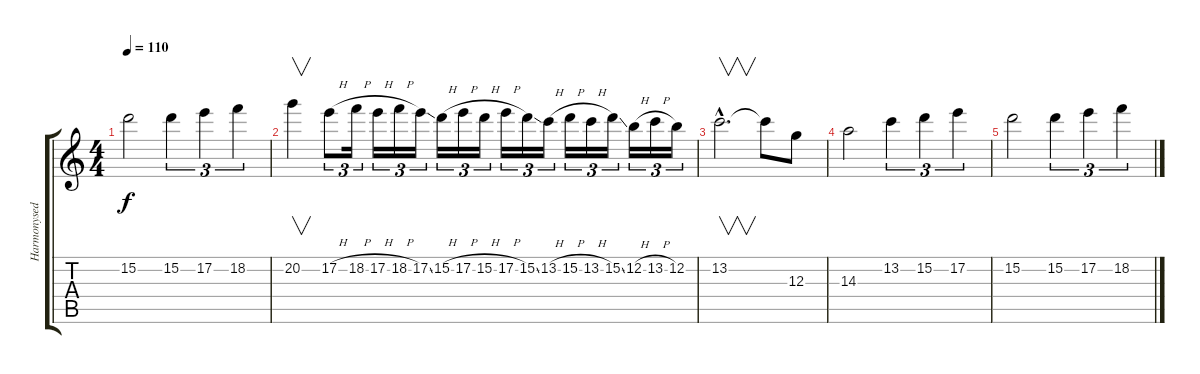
\track ("Harmonysed guitar" "Harmonysed") {instrument distortionguitar}
\staff {score tabs}
\tuning (E4 B3 G3 D3 A2 E2) {hide}
\ts (4 4)
\tempo 110
\clef g2
\ks c
15.2.2{dy f} 15.2.4{tu (3 2)} 17.2.4{tu (3 2)} 18.2.4{tu (3 2)} |
20.2.4{v} 17.2{h}.8{tu (3 2)} 18.2{h}.16{tu (3 2)} 17.2{h}.16{tu (3 2)} 18.2{h}.16{tu (3 2)} 17.2{ss}.16{tu (3 2)} 15.2{h}.16{tu (3 2)} 17.2{h}.16{tu (3 2)} 15.2{h}.16{tu (3 2)} 17.2{h}.16{tu (3 2)} 15.2{ss}.16{tu (3 2)} 13.2{h}.16{tu (3 2)} 15.2{h}.16{tu (3 2)} 13.2{h}.16{tu (3 2)} 15.2{ss}.16{tu (3 2)} 12.2{h}.16{tu (3 2)} 13.2{h}.16{tu (3 2)} 12.2.16{tu (3 2)} |
13.2{hac}.2{v d} 13.2{t}.8 12.3.8 |
14.3.2 13.2.4{tu (3 2)} 15.2.4{tu (3 2)} 17.2.4{tu (3 2)} |
15.2.2 15.2.4{tu (3 2)} 17.2.4{tu (3 2)} 18.2.4{tu (3 2)}
